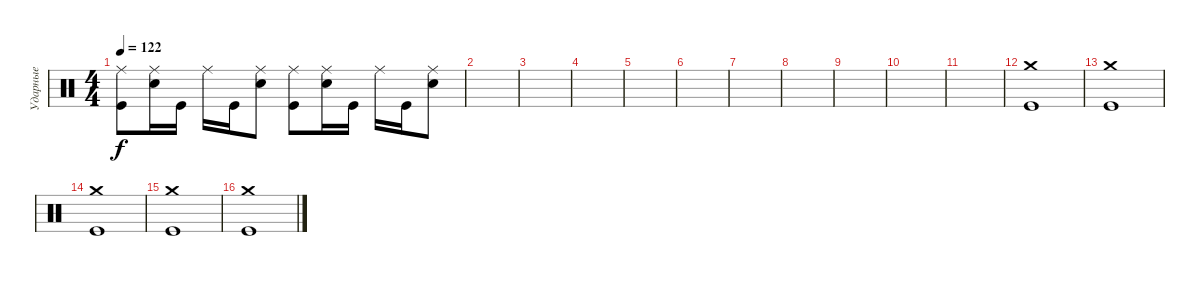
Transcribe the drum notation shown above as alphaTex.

\track ("Ударные" "Ударные") {instrument percussion}
\staff {score}
\articulation defaults
\ts (4 4)
\tempo 122
\clef neutral
\ks c
("Ride (middle)" "Kick (hit)").8{dy f} ("Ride (middle)" "Electric Snare (hit)").16 "Kick (hit)".16 "Ride (middle)".16 "Kick (hit)".16 ("Ride (middle)" "Electric Snare (hit)").8 ("Ride (middle)" "Kick (hit)").8 ("Ride (middle)" "Electric Snare (hit)").16 "Kick (hit)".16 "Ride (middle)".16 "Kick (hit)".16 ("Ride (middle)" "Electric Snare (hit)").8 |
|
|
|
|
|
|
|
|
|
|
("Crash medium (hit)" "Kick (hit)").1 |
("Crash medium (hit)" "Kick (hit)").1 |
("Crash medium (hit)" "Kick (hit)").1 |
("Crash medium (hit)" "Kick (hit)").1 |
("Crash medium (hit)" "Kick (hit)").1
